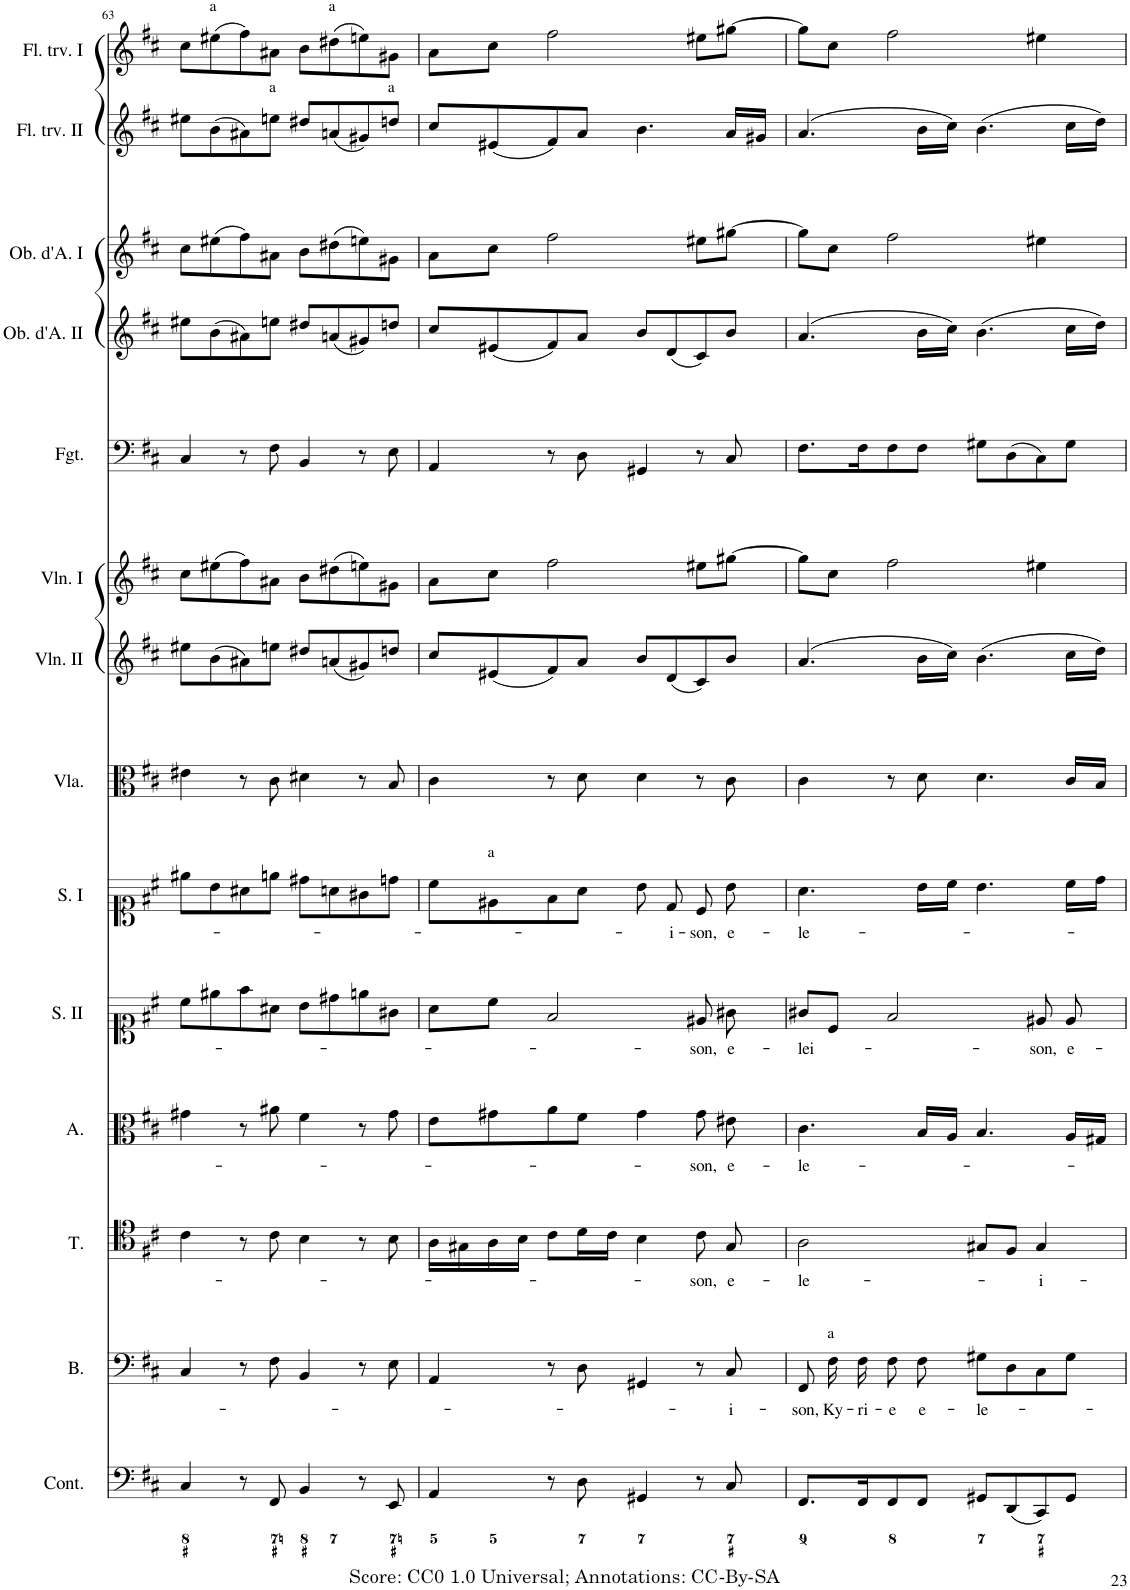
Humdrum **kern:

**kern	**kern	**kern	**text	**kern	**text	**kern	**text	**kern	**text	**kern	**text	**kern	**kern	**kern	**kern	**kern	**kern	**kern	**kern
*part15	*part14	*part13	*part13	*part12	*part12	*part11	*part11	*part10	*part10	*part9	*part9	*part8	*part7	*part6	*part5	*part4	*part3	*part2	*part1
*staff15	*staff14	*staff13	*staff13	*staff12	*staff12	*staff11	*staff11	*staff10	*staff10	*staff9	*staff9	*staff8	*staff7	*staff6	*staff5	*staff4	*staff3	*staff2	*staff1
*I"Continuo	*I"Continuo	*I"Basso	*	*I"Tenore	*	*I"Alto	*	*I"Soprano II	*	*I"Soprano I	*	*I"Viola	*I"Violino II	*I"Violino I	*I"Fagotto	*I"Oboe d'Amore II	*I"Oboe d'Amore I	*I"Flauto traverso II	*I"Flauto traverso I
*I'Cont.	*I'Cont.	*I'B.	*	*I'T.	*	*I'A.	*	*I'S. II	*	*I'S. I	*	*I'Vla.	*I'Vln. II	*I'Vln. I	*I'Fgt.	*I'Ob. d'A. II	*I'Ob. d'A. I	*I'Fl. trv. II	*I'Fl. trv. I
!!LO:PB:g=z
*clefF4	*clefF4	*clefF4	*	*clefC4	*	*clefC3	*	*clefC1	*	*clefC1	*	*clefC3	*clefG2	*clefG2	*clefF4	*clefG2	*clefG2	*clefG2	*clefG2
*k[f#c#]	*k[f#c#]	*k[f#c#]	*	*k[f#c#]	*	*k[f#c#]	*	*k[f#c#]	*	*k[f#c#]	*	*k[f#c#]	*k[f#c#]	*k[f#c#]	*k[f#c#]	*k[f#c#]	*k[f#c#]	*k[f#c#]	*k[f#c#]
*M4/4	*M4/4	*M4/4	*	*M4/4	*	*M4/4	*	*M4/4	*	*M4/4	*	*M4/4	*M4/4	*M4/4	*M4/4	*M4/4	*M4/4	*M4/4	*M4/4
*met(c)	*met(c)	*met(c)	*	*met(c)	*	*met(c)	*	*met(c)	*	*met(c)	*	*met(c)	*met(c)	*met(c)	*met(c)	*met(c)	*met(c)	*met(c)	*met(c)
=63	=63	=63	=63	=63	=63	=63	=63	=63	=63	=63	=63	=63	=63	=63	=63	=63	=63	=63	=63
4C#	4C#/	4C#/	.	4c#\	.	4g#X\	.	8cc#\L	.	8ee#X\L	.	4e#X\	8ee#X\L	8cc#\L	4C#/	8ee#X\L	8cc#\L	8ee#X\L	8cc#\L
!	!	!	!	!	!	!	!	!	!	!	!	!	!	!	!	!	!	!	!LO:TX:a:t=a
.	.	.	.	.	.	.	.	8ee#X\	.	8b\	.	.	(8b\	(8ee#X\	.	(8b\	(8ee#X\	(8b\	(8ee#X\
8r	8r	8r	.	8r	.	8r	.	8ff#\	.	8a#X\	.	8r	8a#X\)	8ff#\)	8r	8a#X\)	8ff#\)	8a#X\)	8ff#\)
!	!	!	!	!	!	!	!	!	!	!	!	!	!	!	!	!	!	!LO:TX:a:t=a	!
8FF#	8FF#/	8F#\	.	8c#\	.	8a#X\	.	8a#X\J	.	8een\J	.	8c#\	8een\J	8a#X\J	8F#\	8een\J	8a#X\J	8een\J	8a#X\J
4BB	4BB/	4BB/	.	4B\	.	4f#\	.	8b\L	.	8dd#X\L	.	4d#X\	8dd#X/L	8b\L	4BB/	8dd#X/L	8b\L	8dd#X/L	8b\L
!	!	!	!	!	!	!	!	!	!	!	!	!	!	!	!	!	!	!	!LO:TX:a:t=a
.	.	.	.	.	.	.	.	8dd#X\	.	8an\	.	.	(8an/	(8dd#X\	.	(8an/	(8dd#X\	(8an/	(8dd#X\
8r	8r	8r	.	8r	.	8r	.	8een\	.	8g#X\	.	8r	8g#X/)	8een\)	8r	8g#X/)	8een\)	8g#X/)	8een\)
!	!	!	!	!	!	!	!	!	!	!	!	!	!	!	!	!	!	!LO:TX:a:t=a	!
8EE	8EE/	8E\	.	8B\	.	8g#\	.	8g#X\J	.	8ddn\J	.	8B/	8ddn/J	8g#X\J	8E\	8ddn/J	8g#X\J	8ddn/J	8g#X\J
=64	=64	=64	=64	=64	=64	=64	=64	=64	=64	=64	=64	=64	=64	=64	=64	=64	=64	=64	=64
4AA	4AA/	4AA/	.	16A\LL	.	8e\L	.	8a\L	.	8cc#\L	.	4c#\	8cc#/L	8a\L	4AA/	8cc#/L	8a\L	8cc#/L	8a\L
.	.	.	.	16G#X\	.	.	.	.	.	.	.	.	.	.	.	.	.	.	.
!	!	!	!	!	!	!	!	!	!	!LO:TX:a:t=a	!	!	!	!	!	!	!	!	!
.	.	.	.	16A\	.	8g#X\	.	8cc#\J	.	8e#X\	.	.	(8e#X/	8cc#\J	.	(8e#X/	8cc#\J	(8e#X/	8cc#\J
.	.	.	.	16B\JJ	.	.	.	.	.	.	.	.	.	.	.	.	.	.	.
8r	8r	8r	.	8c#\L	.	8a\	.	2f#/	.	8f#\	.	8r	8f#/)	2ff#\	8r	8f#/)	2ff#\	8f#/)	2ff#\
8D	8D\	8D\	.	16d\L	.	8f#\J	.	.	.	8a\J	.	8d\	8a/J	.	8D\	8a/J	.	8a/J	.
.	.	.	.	16c#\JJ	.	.	.	.	.	.	.	.	.	.	.	.	.	.	.
4GG#X	4GG#X/	4GG#X/	.	4B\	.	4g#\	.	.	.	8b\	.	4d\	8b/L	.	4GG#X/	8b/L	.	4.b\	.
!	!	!	!	!	!	!	!	!	!	!	!LO:LY:b	!	!	!	!	!	!	!	!
.	.	.	.	.	.	.	.	.	.	8d/	-i-	.	(8d/	.	.	(8d/	.	.	.
!	!	!	!	!	!LO:LY:b	!	!LO:LY:b	!	!LO:LY:b	!	!LO:LY:b	!	!	!	!	!	!	!	!
8r	8r	8r	.	8c#\	-son,	8g#\	-son,	8e#X/	-son,	8c#/	-son,	8r	8c#/)	8ee#X\L	8r	8c#/)	8ee#X\L	.	8ee#X\L
!	!	!	!LO:LY:b	!	!LO:LY:b	!	!LO:LY:b	!	!LO:LY:b	!	!LO:LY:b	!	!	!	!	!	!	!	!
8C#	8C#/	8C#/	-i-	8G#/	e-	8e#X\	e-	8g#X\	e-	8b\	e-	8c#\	8b/J	[8gg#X\J	8C#/	8b/J	[8gg#X\J	16a/LL	[8gg#X\J
.	.	.	.	.	.	.	.	.	.	.	.	.	.	.	.	.	.	16g#X/JJ	.
=65	=65	=65	=65	=65	=65	=65	=65	=65	=65	=65	=65	=65	=65	=65	=65	=65	=65	=65	=65
!	!	!	!LO:LY:b	!	!LO:LY:b	!	!LO:LY:b	!	!LO:LY:b	!	!LO:LY:b	!	!	!	!	!	!	!	!
8.FF#/L	8.FF#/L	8FF#/	-son,	2A\	-le-	4.c#\	-le-	8g#X/L	-lei-	4.a\	-le-	4c#\	(4.a/	8gg#\L]	8.F#\L	(4.a/	8gg#\L]	(4.a/	8gg#\L]
!	!	!LO:TX:a:t=a	!	!	!	!	!	!	!	!	!	!	!	!	!	!	!	!	!
!	!	!	!LO:LY:b	!	!	!	!	!	!	!	!	!	!	!	!	!	!	!	!
.	.	16F#\	Ky-	.	.	.	.	8c#/J	.	.	.	.	.	8cc#\J	.	.	8cc#\J	.	8cc#\J
!	!	!	!LO:LY:b	!	!	!	!	!	!	!	!	!	!	!	!	!	!	!	!
16FF#/Jk	16FF#/K	16F#\	-ri-	.	.	.	.	.	.	.	.	.	.	.	16F#\K	.	.	.	.
!	!	!	!LO:LY:b	!	!	!	!	!	!	!	!	!	!	!	!	!	!	!	!
8FF#/L	8FF#/	8F#\	-e	.	.	.	.	2f#/	.	.	.	8r	.	2ff#\	8F#\	.	2ff#\	.	2ff#\
!	!	!	!LO:LY:b	!	!	!	!	!	!	!	!	!	!	!	!	!	!	!	!
8FF#/J	8FF#/J	8F#\	e-	.	.	16B/LL	.	.	.	16b\LL	.	8d\	16b\LL	.	8F#\J	16b\LL	.	16b\LL	.
.	.	.	.	.	.	16A/JJ	.	.	.	16cc#\JJ	.	.	16cc#\JJ)	.	.	16cc#\JJ)	.	16cc#\JJ)	.
!	!	!	!LO:LY:b	!	!	!	!	!	!	!	!	!	!	!	!	!	!	!	!
8GG#X/L	8GG#X/L	8G#X\L	-le-	8G#X/L	.	4.B/	.	.	.	4.b\	.	4.d\	(4.b\	.	8G#X\L	(4.b\	.	(4.b\	.
(8DD/J	(8DD/	8D\	.	8F#/J	.	.	.	.	.	.	.	.	.	.	(8D\	.	.	.	.
!	!	!	!	!	!LO:LY:b	!	!	!	!LO:LY:b	!	!	!	!	!	!	!	!	!	!
8CC#/L)	8CC#/)	8C#\	.	4G#/	-i-	.	.	8e#X/	-son,	.	.	.	.	4ee#X\	8C#\)	.	4ee#X\	.	4ee#X\
!	!	!	!	!	!	!	!	!	!LO:LY:b	!	!	!	!	!	!	!	!	!	!
8GG#/J	8GG#/J	8G#\J	.	.	.	16A/LL	.	8e#/	e-	16cc#\LL	.	16c#/LL	16cc#\LL	.	8G#\J	16cc#\LL	.	16cc#\LL	.
.	.	.	.	.	.	16G#X/JJ	.	.	.	16dd\JJ	.	16B/JJ	16dd\JJ)	.	.	16dd\JJ)	.	16dd\JJ)	.
=	=	=	=	=	=	=	=	=	=	=	=	=	=	=	=	=	=	=	=
*-	*-	*-	*-	*-	*-	*-	*-	*-	*-	*-	*-	*-	*-	*-	*-	*-	*-	*-	*-
